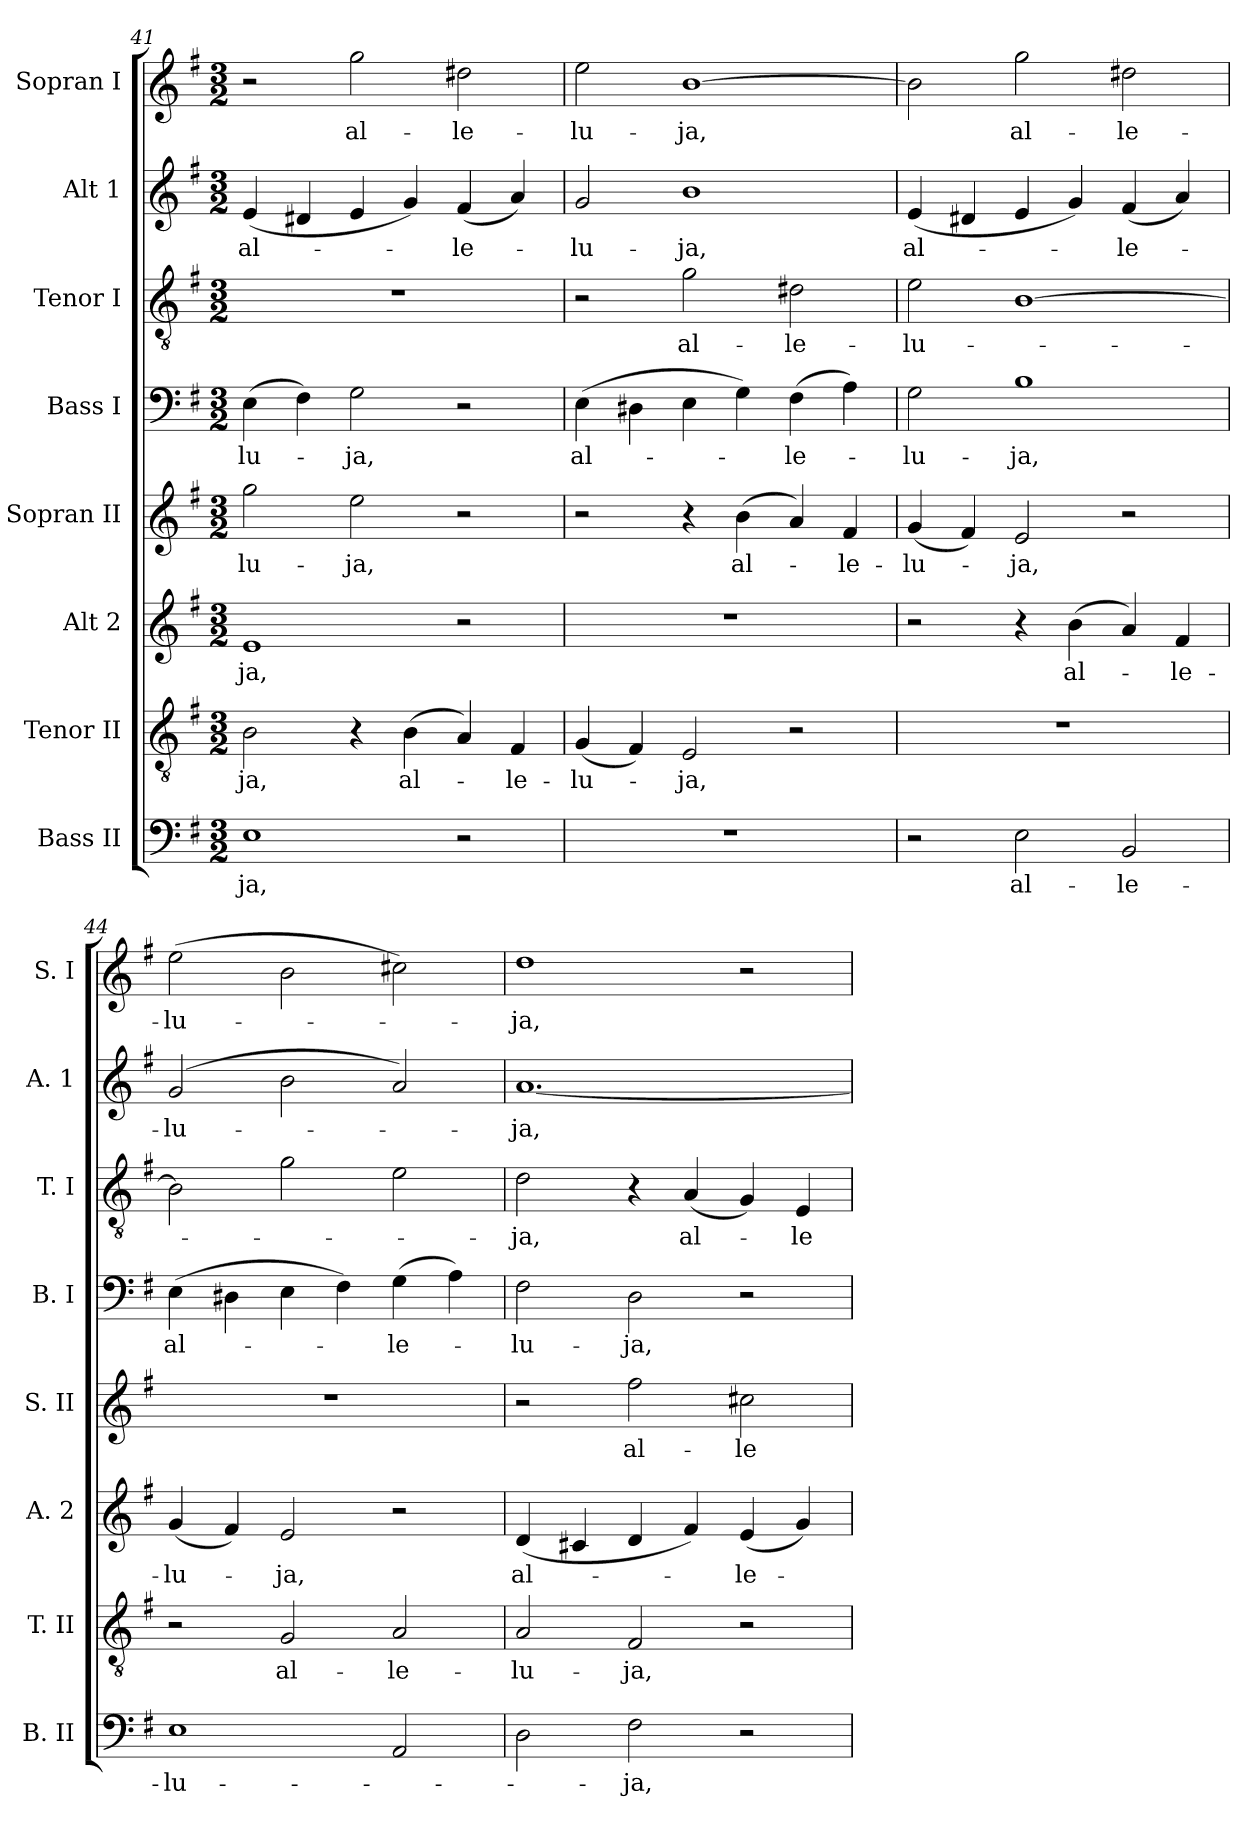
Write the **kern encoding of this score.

**kern	**text	**kern	**text	**kern	**text	**kern	**text	**kern	**text	**kern	**text	**kern	**text	**kern	**text
*part8	*part8	*part7	*part7	*part6	*part6	*part5	*part5	*part4	*part4	*part3	*part3	*part2	*part2	*part1	*part1
*staff8	*staff8	*staff7	*staff7	*staff6	*staff6	*staff5	*staff5	*staff4	*staff4	*staff3	*staff3	*staff2	*staff2	*staff1	*staff1
*I"Bass II	*	*I"Tenor II	*	*I"Alt 2	*	*I"Sopran II	*	*I"Bass I	*	*I"Tenor I	*	*I"Alt 1	*	*I"Sopran I	*
*I'B. II	*	*I'T. II	*	*I'A. 2	*	*I'S. II	*	*I'B. I	*	*I'T. I	*	*I'A. 1	*	*I'S. I	*
!!LO:LB:g=z
*clefF4	*	*clefGv2	*	*clefG2	*	*clefG2	*	*clefF4	*	*clefGv2	*	*clefG2	*	*clefG2	*
*k[f#]	*	*k[f#]	*	*k[f#]	*	*k[f#]	*	*k[f#]	*	*k[f#]	*	*k[f#]	*	*k[f#]	*
*G:	*	*G:	*	*G:	*	*G:	*	*G:	*	*G:	*	*G:	*	*G:	*
*M3/2	*	*M3/2	*	*M3/2	*	*M3/2	*	*M3/2	*	*M3/2	*	*M3/2	*	*M3/2	*
=41	=41	=41	=41	=41	=41	=41	=41	=41	=41	=41	=41	=41	=41	=41	=41
!	!LO:LY:b	!	!LO:LY:b	!	!LO:LY:b	!	!LO:LY:b	!	!LO:LY:b	!	!	!	!LO:LY:b	!	!
1E	-ja,	2B\	-ja,	1e	-ja,	2gg\	-lu-	(>4E\	-lu-	1.r	.	(<4e/	al-	2r	.
.	.	.	.	.	.	.	.	4F#\)	.	.	.	4d#X/	.	.	.
!	!	!	!	!	!	!	!LO:LY:b	!	!LO:LY:b	!	!	!	!	!	!LO:LY:b
.	.	4r	.	.	.	2ee\	-ja,	2G\	-ja,	.	.	4e/	.	2gg\	al-
!	!	!	!LO:LY:b	!	!	!	!	!	!	!	!	!	!	!	!
.	.	(>4B\	al-	.	.	.	.	.	.	.	.	4g/)	.	.	.
!	!	!	!	!	!	!	!	!	!	!	!	!	!LO:LY:b	!	!LO:LY:b
2r	.	4A/)	.	2r	.	2r	.	2r	.	.	.	(<4f#/	-le-	2dd#X\	-le-
!	!	!	!LO:LY:b	!	!	!	!	!	!	!	!	!	!	!	!
.	.	4F#/	-le-	.	.	.	.	.	.	.	.	4a/)	.	.	.
=42	=42	=42	=42	=42	=42	=42	=42	=42	=42	=42	=42	=42	=42	=42	=42
!	!	!	!LO:LY:b	!	!	!	!	!	!LO:LY:b	!	!	!	!LO:LY:b	!	!LO:LY:b
1.r	.	(<4G/	-lu-	1.r	.	2r	.	(>4E\	al-	2r	.	2g/	-lu-	2ee\	-lu-
.	.	4F#/)	.	.	.	.	.	4D#X\	.	.	.	.	.	.	.
!	!	!	!LO:LY:b	!	!	!	!	!	!	!	!LO:LY:b	!	!LO:LY:b	!	!LO:LY:b
.	.	2E/	-ja,	.	.	4r	.	4E\	.	2g\	al-	1b	-ja,	[1b	-ja,
!	!	!	!	!	!	!	!LO:LY:b	!	!	!	!	!	!	!	!
.	.	.	.	.	.	(>4b\	al-	4G\)	.	.	.	.	.	.	.
!	!	!	!	!	!	!	!	!	!LO:LY:b	!	!LO:LY:b	!	!	!	!
.	.	2r	.	.	.	4a/)	.	(>4F#\	-le-	2d#X\	-le-	.	.	.	.
!	!	!	!	!	!	!	!LO:LY:b	!	!	!	!	!	!	!	!
.	.	.	.	.	.	4f#/	-le-	4A\)	.	.	.	.	.	.	.
=43	=43	=43	=43	=43	=43	=43	=43	=43	=43	=43	=43	=43	=43	=43	=43
!	!	!	!	!	!	!	!LO:LY:b	!	!LO:LY:b	!	!LO:LY:b	!	!LO:LY:b	!	!
2r	.	1.r	.	2r	.	(<4g/	-lu-	2G\	-lu-	2e\	-lu-	(<4e/	al-	2b\]	.
.	.	.	.	.	.	4f#/)	.	.	.	.	.	4d#X/	.	.	.
!	!LO:LY:b	!	!	!	!	!	!LO:LY:b	!	!LO:LY:b	!	!	!	!	!	!LO:LY:b
2E\	al-	.	.	4r	.	2e/	-ja,	1B	-ja,	[1B	.	4e/	.	2gg\	al-
!	!	!	!	!	!LO:LY:b	!	!	!	!	!	!	!	!	!	!
.	.	.	.	(>4b\	al-	.	.	.	.	.	.	4g/)	.	.	.
!	!LO:LY:b	!	!	!	!	!	!	!	!	!	!	!	!LO:LY:b	!	!LO:LY:b
2BB/	-le-	.	.	4a/)	.	2r	.	.	.	.	.	(<4f#/	-le-	2dd#X\	-le-
!	!	!	!	!	!LO:LY:b	!	!	!	!	!	!	!	!	!	!
.	.	.	.	4f#/	-le-	.	.	.	.	.	.	4a/)	.	.	.
=44	=44	=44	=44	=44	=44	=44	=44	=44	=44	=44	=44	=44	=44	=44	=44
!	!LO:LY:b	!	!	!	!LO:LY:b	!	!	!	!LO:LY:b	!	!	!	!LO:LY:b	!	!LO:LY:b
1E	-lu-	2r	.	(<4g/	-lu-	1.r	.	(>4E\	al-	2B\]	.	(2g/	-lu-	(>2ee\	-lu-
.	.	.	.	4f#/)	.	.	.	4D#X\	.	.	.	.	.	.	.
!	!	!	!LO:LY:b	!	!LO:LY:b	!	!	!	!	!	!	!	!	!	!
.	.	2G/	al-	2e/	-ja,	.	.	4E\	.	2g\	.	2b\	.	2b\	.
.	.	.	.	.	.	.	.	4F#\)	.	.	.	.	.	.	.
!	!	!	!LO:LY:b	!	!	!	!	!	!LO:LY:b	!	!	!	!	!	!
2AA/	.	2A/	-le-	2r	.	.	.	(>4G\	-le-	2e\	.	2a/)	.	2cc#X\)	.
.	.	.	.	.	.	.	.	4A\)	.	.	.	.	.	.	.
!!LO:PB:g=z
=45	=45	=45	=45	=45	=45	=45	=45	=45	=45	=45	=45	=45	=45	=45	=45
!	!	!	!LO:LY:b	!	!LO:LY:b	!	!	!	!LO:LY:b	!	!LO:LY:b	!	!LO:LY:b	!	!LO:LY:b
2D\	.	2A/	-lu-	(<4d/	al-	2r	.	2F#\	-lu-	2d\	-ja,	[1.a	-ja,	1dd	-ja,
.	.	.	.	4c#X/	.	.	.	.	.	.	.	.	.	.	.
!	!LO:LY:b	!	!LO:LY:b	!	!	!	!LO:LY:b	!	!LO:LY:b	!	!	!	!	!	!
2F#\	-ja,	2F#/	-ja,	4d/	.	2ff#\	al-	2D\	-ja,	4r	.	.	.	.	.
!	!	!	!	!	!	!	!	!	!	!	!LO:LY:b	!	!	!	!
.	.	.	.	4f#/)	.	.	.	.	.	(<4A/	al-	.	.	.	.
!	!	!	!	!	!LO:LY:b	!	!LO:LY:b	!	!	!	!	!	!	!	!
2r	.	2r	.	(<4e/	-le-	2cc#X\	-le-	2r	.	4G/)	.	.	.	2r	.
!	!	!	!	!	!	!	!	!	!	!	!LO:LY:b	!	!	!	!
.	.	.	.	4g/)	.	.	.	.	.	4E/	-le-	.	.	.	.
=	=	=	=	=	=	=	=	=	=	=	=	=	=	=	=
*-	*-	*-	*-	*-	*-	*-	*-	*-	*-	*-	*-	*-	*-	*-	*-
